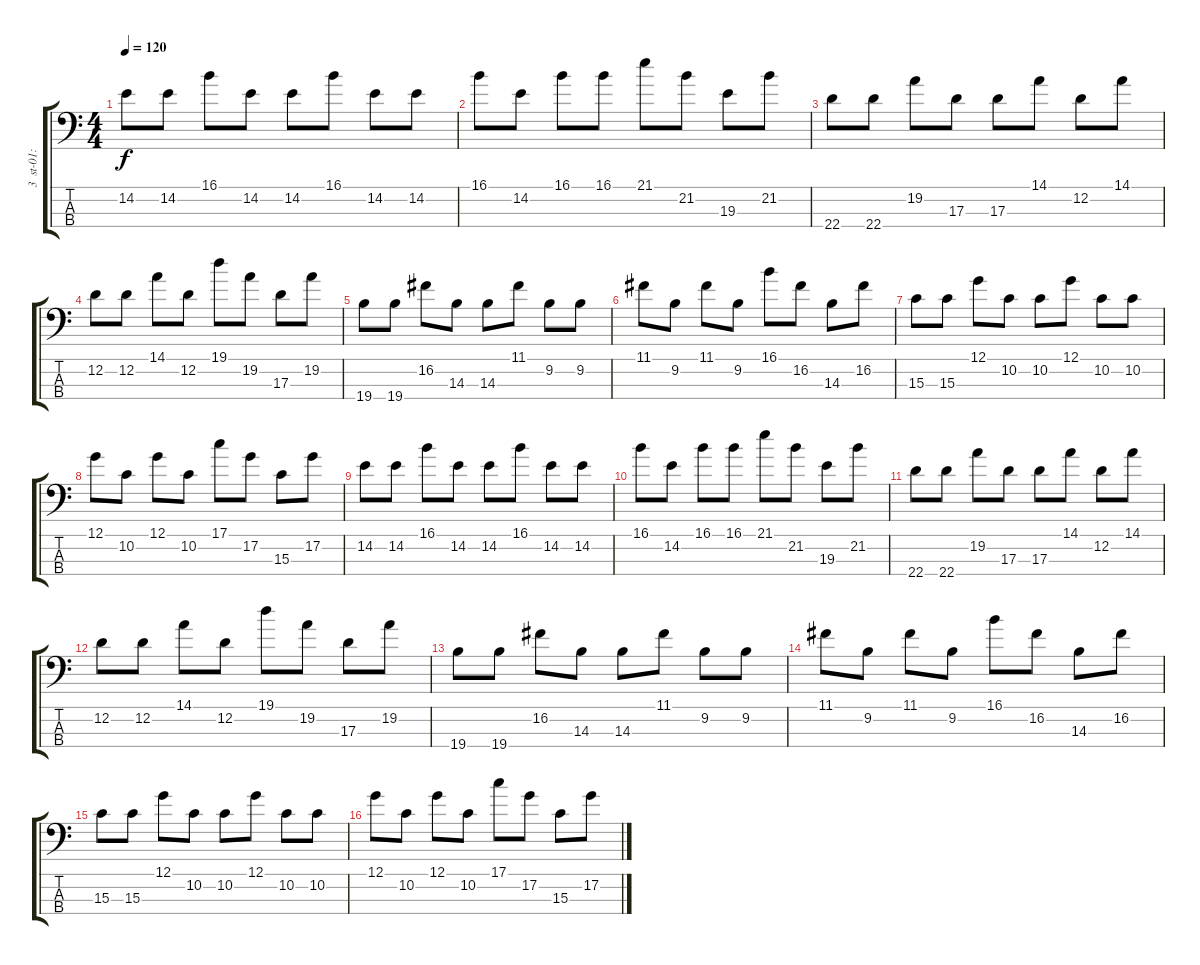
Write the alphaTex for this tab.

\track (" 3  st-01:funbass" " 3  st-01:") {instrument acousticbass}
\staff {score tabs}
\tuning (G2 D2 A1 E1) {hide}
\ts (4 4)
\tempo 120
\clef f4
\ks c
14.2.8{dy f} 14.2.8 16.1.8 14.2.8 14.2.8 16.1.8 14.2.8 14.2.8 |
16.1.8 14.2.8 16.1.8 16.1.8 21.1.8 21.2.8 19.3.8 21.2.8 |
22.4.8 22.4.8 19.2.8 17.3.8 17.3.8 14.1.8 12.2.8 14.1.8 |
12.2.8 12.2.8 14.1.8 12.2.8 19.1.8 19.2.8 17.3.8 19.2.8 |
19.4.8 19.4.8 16.2.8 14.3.8 14.3.8 11.1.8 9.2.8 9.2.8 |
11.1.8 9.2.8 11.1.8 9.2.8 16.1.8 16.2.8 14.3.8 16.2.8 |
15.3.8 15.3.8 12.1.8 10.2.8 10.2.8 12.1.8 10.2.8 10.2.8 |
12.1.8 10.2.8 12.1.8 10.2.8 17.1.8 17.2.8 15.3.8 17.2.8 |
14.2.8 14.2.8 16.1.8 14.2.8 14.2.8 16.1.8 14.2.8 14.2.8 |
16.1.8 14.2.8 16.1.8 16.1.8 21.1.8 21.2.8 19.3.8 21.2.8 |
22.4.8 22.4.8 19.2.8 17.3.8 17.3.8 14.1.8 12.2.8 14.1.8 |
12.2.8 12.2.8 14.1.8 12.2.8 19.1.8 19.2.8 17.3.8 19.2.8 |
19.4.8 19.4.8 16.2.8 14.3.8 14.3.8 11.1.8 9.2.8 9.2.8 |
11.1.8 9.2.8 11.1.8 9.2.8 16.1.8 16.2.8 14.3.8 16.2.8 |
15.3.8 15.3.8 12.1.8 10.2.8 10.2.8 12.1.8 10.2.8 10.2.8 |
12.1.8 10.2.8 12.1.8 10.2.8 17.1.8 17.2.8 15.3.8 17.2.8
